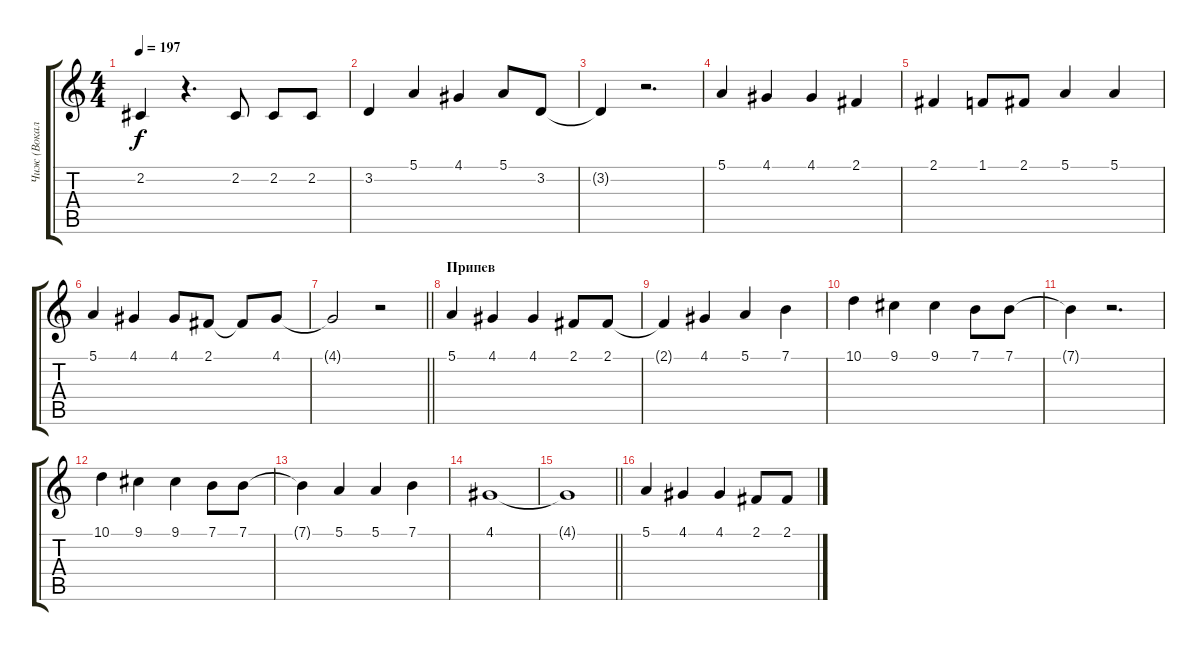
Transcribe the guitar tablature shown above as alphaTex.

\track ("Чиж (Вокал)" "Чиж (Вокал") {instrument tenorsax}
\staff {score tabs}
\tuning (E4 B3 G3 D3 A2 E2) {hide}
\ts (4 4)
\tempo 197
\clef g2
\ks c
2.2{t}.4{dy f} r.4{d} 2.2.8 2.2.8 2.2.8 |
3.2.4 5.1.4 4.1.4 5.1.8 3.2.8 |
3.2{t}.4 r.2{d} |
5.1.4 4.1.4 4.1.4 2.1.4 |
2.1.4 1.1.8 2.1.8 5.1.4 5.1.4 |
5.1.4 4.1.4 4.1.8 2.1.8 2.1{t}.8 4.1.8 |
\barLineRight lightlight
4.1{t}.2 r.2 |
\section ("" "Припев")
5.1.4 4.1.4 4.1.4 2.1.8 2.1.8 |
2.1{t}.4 4.1.4 5.1.4 7.1.4 |
10.1.4 9.1.4 9.1.4 7.1.8 7.1.8 |
7.1{t}.4 r.2{d} |
10.1.4 9.1.4 9.1.4 7.1.8 7.1.8 |
7.1{t}.4 5.1.4 5.1.4 7.1.4 |
4.1.1 |
\barLineRight lightlight
4.1{t}.1 |
5.1.4 4.1.4 4.1.4 2.1.8 2.1.8
